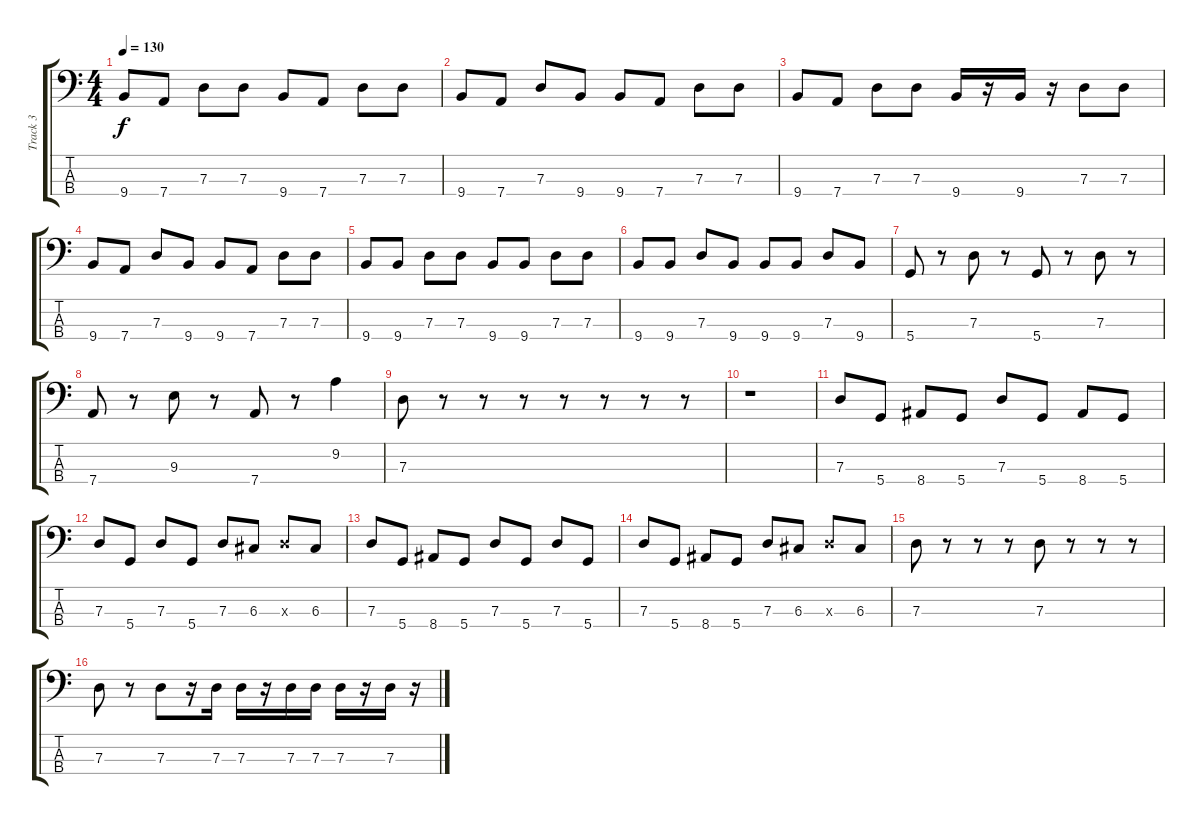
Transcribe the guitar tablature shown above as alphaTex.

\track ("Track 3" "Track 3") {instrument electricbassfinger}
\staff {score tabs}
\tuning (F2 C2 G1 D1) {hide}
\ts (4 4)
\tempo 130
\clef f4
\ks c
9.4.8{dy f} 7.4.8 7.3.8 7.3.8 9.4.8 7.4.8 7.3.8 7.3.8 |
9.4.8 7.4.8 7.3.8 9.4.8 9.4.8 7.4.8 7.3.8 7.3.8 |
9.4.8 7.4.8 7.3.8 7.3.8 9.4.16 r.16 9.4.16 r.16 7.3.8 7.3.8 |
9.4.8 7.4.8 7.3.8 9.4.8 9.4.8 7.4.8 7.3.8 7.3.8 |
9.4.8 9.4.8 7.3.8 7.3.8 9.4.8 9.4.8 7.3.8 7.3.8 |
9.4.8 9.4.8 7.3.8 9.4.8 9.4.8 9.4.8 7.3.8 9.4.8 |
5.4.8 r.8 7.3.8 r.8 5.4.8 r.8 7.3.8 r.8 |
7.4.8 r.8 9.3.8 r.8 7.4.8 r.8 9.2.4 |
7.3.8 r.8 r.8 r.8 r.8 r.8 r.8 r.8 |
r.1 |
7.3.8 5.4.8 8.4.8 5.4.8 7.3.8 5.4.8 8.4.8 5.4.8 |
7.3.8 5.4.8 7.3.8 5.4.8 7.3.8 6.3.8 7.3{x}.8 6.3.8 |
7.3.8 5.4.8 8.4.8 5.4.8 7.3.8 5.4.8 7.3.8 5.4.8 |
7.3.8 5.4.8 8.4.8 5.4.8 7.3.8 6.3.8 7.3{x}.8 6.3.8 |
7.3.8 r.8 r.8 r.8 7.3.8 r.8 r.8 r.8 |
7.3.8 r.8 7.3.8 r.16 7.3.16 7.3.16 r.16 7.3.16 7.3.16 7.3.16 r.16 7.3.16 r.16
